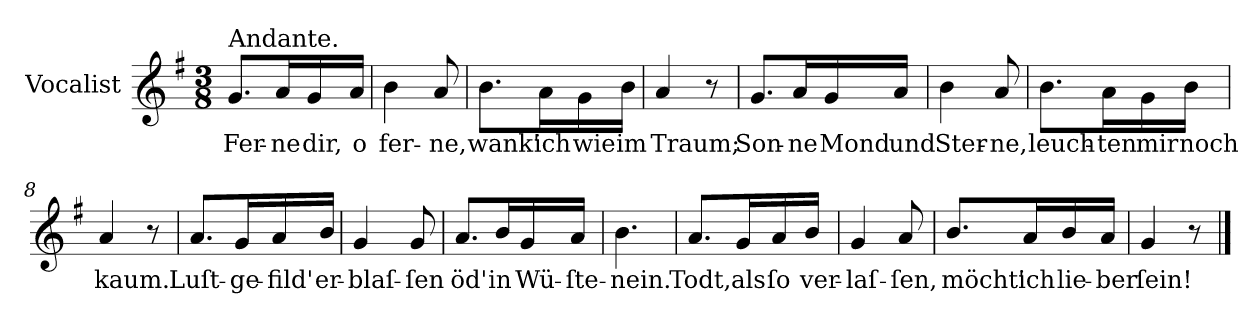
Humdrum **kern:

**kern	**text
*part1	*part1
*staff1	*staff1
*I"Vocalist	*
*clefG2	*
*k[f#]	*
*G:	*
*M3/8	*
=1	=1
!LO:TX:a:t=Andante.	!
8.g/L	Fer-
16a/L	-ne
16g/	dir,
16a/JJ	o
=2	=2
4b	fer-
8a	-ne,
=3	=3
8.b\L	wank'
16a\L	ich
16g\	wie
16b\JJ	im
=4	=4
4a	Traum;
8r	.
=5	=5
8.g/L	Son-
16a/L	-ne
16g/	Mond
16a/JJ	und
=6	=6
4b	Ster-
8a	-ne,
=7	=7
8.b\L	leuch-
16a\L	-ten
16g\	mir
16b\JJ	noch
=8	=8
4a	kaum.
8r	.
=9	=9
8.a/L	Luſt-
16g/L	-ge-
16a/	-fild'
16b/JJ	er-
=10	=10
4g	-blaſ-
8g	-ſen
=11	=11
8.a/L	öd'
16b/L	in
16g/	Wü-
16a/JJ	-ſte-
=12	=12
4.b	-nein.
=13	=13
8.a/L	Todt,
16g/L	als
16a/	ſo
16b/JJ	ver-
=14	=14
4g	-laſ-
8a	-ſen,
=15	=15
8.b/L	möcht'
16a/L	ich
16b/	lie-
16a/JJ	-ber
=16	=16
4g	ſein!
8r	.
==	==
*-	*-
